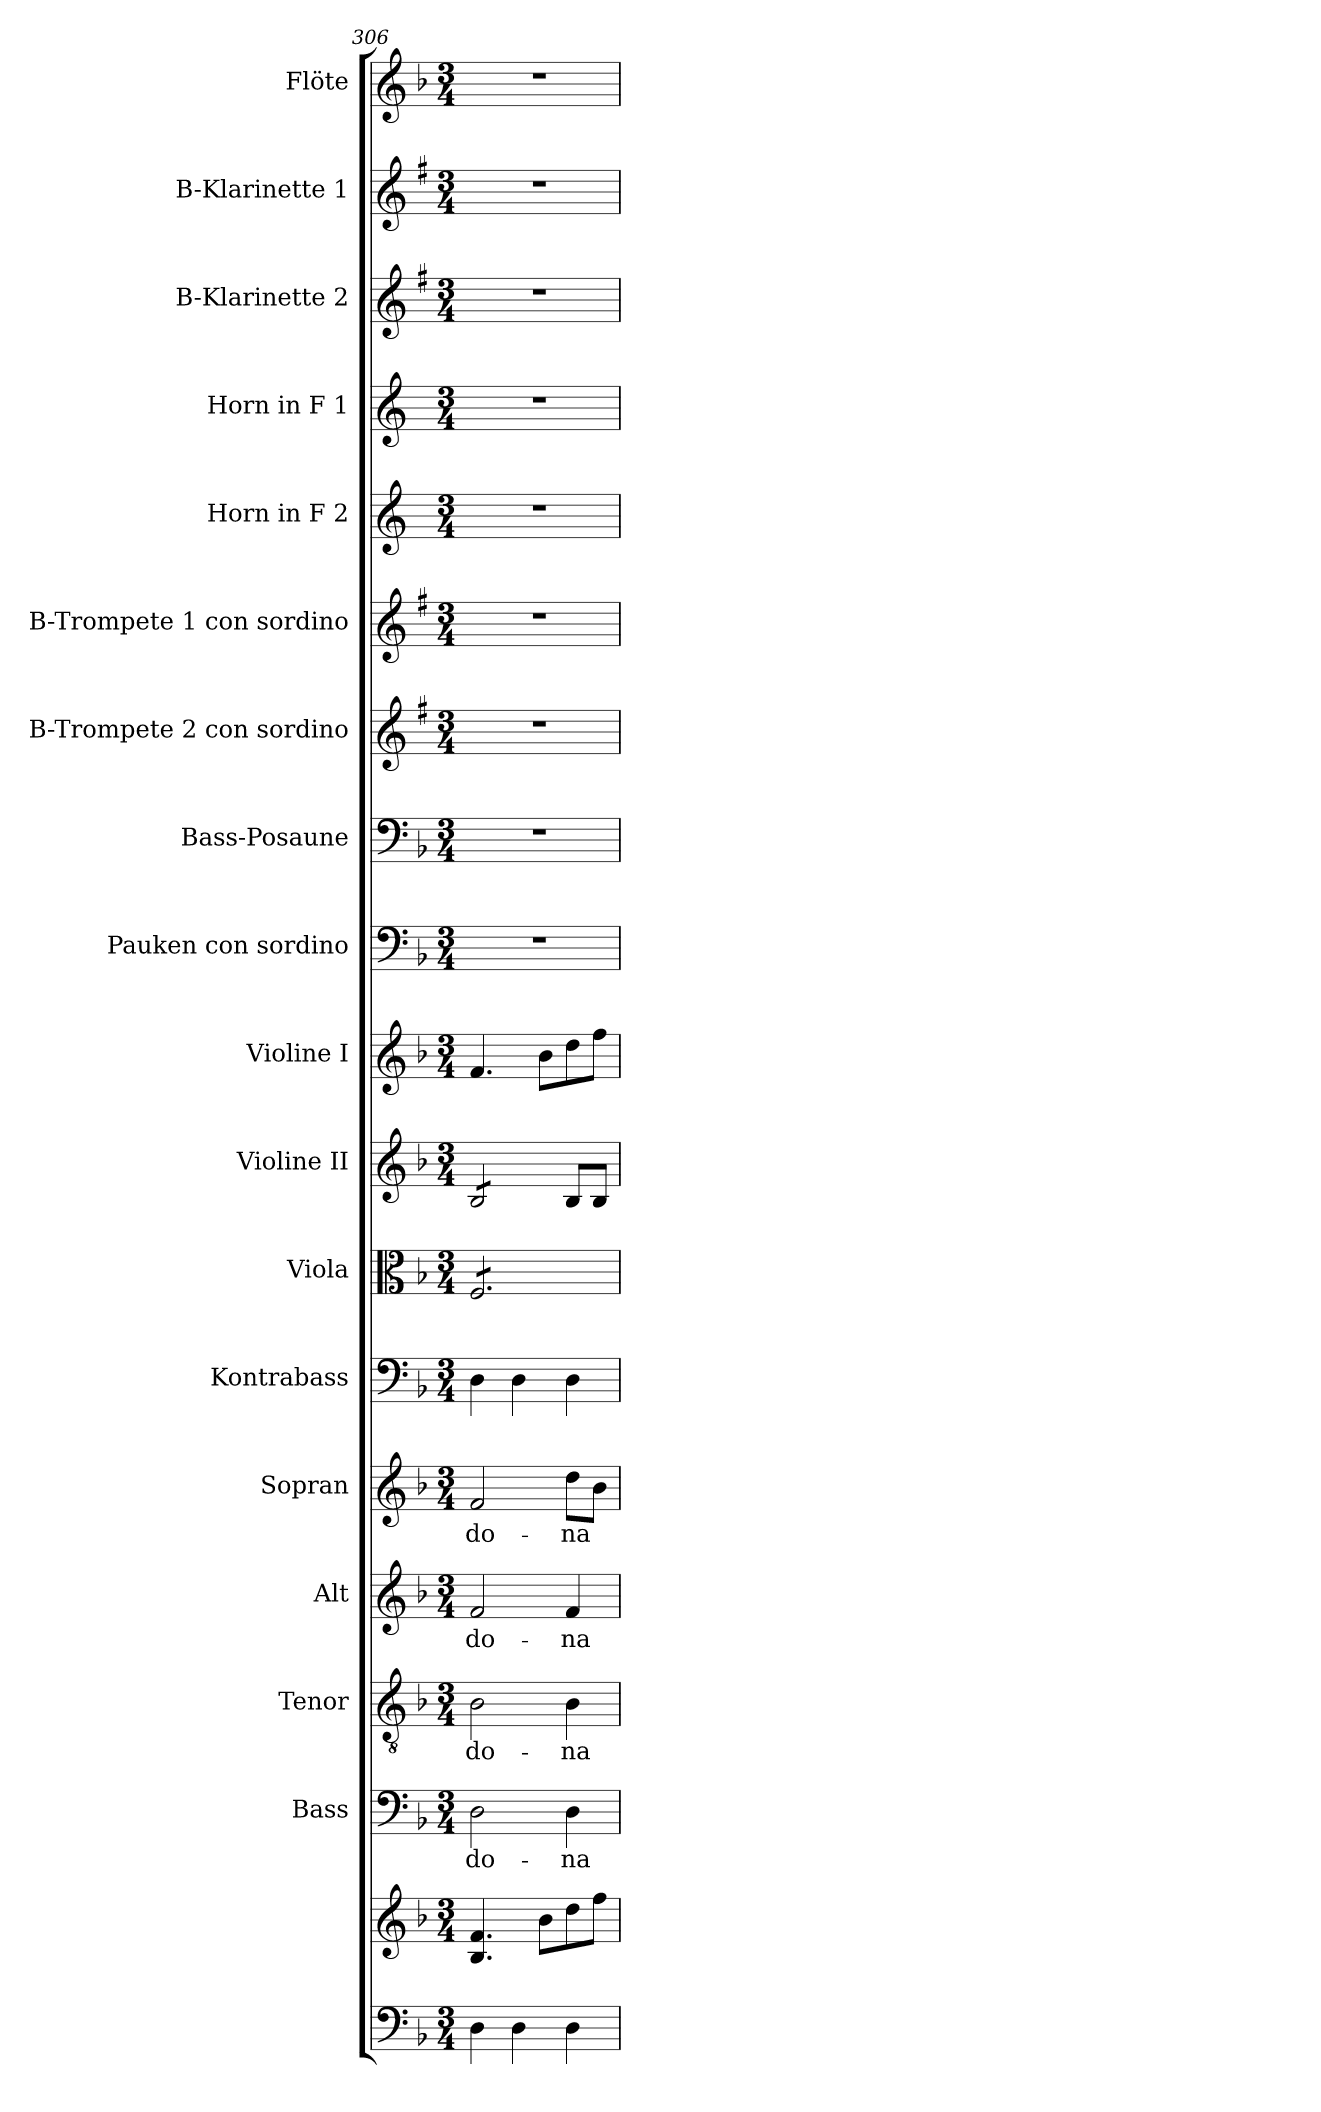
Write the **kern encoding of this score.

**kern	**kern	**kern	**text	**kern	**text	**kern	**text	**kern	**text	**kern	**kern	**kern	**kern	**kern	**kern	**kern	**kern	**kern	**kern	**kern	**kern	**kern
*part18	*part18	*part17	*part17	*part16	*part16	*part15	*part15	*part14	*part14	*part13	*part12	*part11	*part10	*part9	*part8	*part7	*part6	*part5	*part4	*part3	*part2	*part1
*staff19	*staff18	*staff17	*staff17	*staff16	*staff16	*staff15	*staff15	*staff14	*staff14	*staff13	*staff12	*staff11	*staff10	*staff9	*staff8	*staff7	*staff6	*staff5	*staff4	*staff3	*staff2	*staff1
*	*	*I"Bass	*	*I"Tenor	*	*I"Alt	*	*I"Sopran	*	*I"Kontrabass	*I"Viola	*I"Violine II	*I"Violine I	*I"Pauken con sordino	*I"Bass-Posaune	*I"B-Trompete 2 con sordino	*I"B-Trompete 1 con sordino	*I"Horn in F 2	*I"Horn in F 1	*I"B-Klarinette 2	*I"B-Klarinette 1	*I"Flöte
*	*	*I'B.	*	*I'T.	*	*I'A.	*	*I'S.	*	*I'Kb.	*I'Vla.	*I'Vl. II	*I'Vl. I	*I'Pk.	*I'B. Pos.	*I'B Trp. 2	*I'B Trp. 1	*	*	*I'B Kl. 2	*I'B Kl. 1	*I'Fl.
*clefF4	*clefG2	*clefF4	*	*clefGv2	*	*clefG2	*	*clefG2	*	*clefF4	*clefC3	*clefG2	*clefG2	*clefF4	*clefF4	*clefG2	*clefG2	*clefG2	*clefG2	*clefG2	*clefG2	*clefG2
*	*	*	*	*	*	*	*	*	*	*ITrd7c12	*	*	*	*	*	*ITrd1c2	*ITrd1c2	*ITrd4c7	*ITrd4c7	*ITrd1c2	*ITrd1c2	*
*k[b-]	*k[b-]	*k[b-]	*	*k[b-]	*	*k[b-]	*	*k[b-]	*	*k[b-]	*k[b-]	*k[b-]	*k[b-]	*k[b-]	*k[b-]	*k[b-]	*k[b-]	*k[b-]	*k[b-]	*k[b-]	*k[b-]	*k[b-]
*F:	*F:	*F:	*	*F:	*	*F:	*	*F:	*	*F:	*F:	*F:	*F:	*F:	*F:	*F:	*F:	*F:	*F:	*F:	*F:	*F:
*M3/4	*M3/4	*M3/4	*	*M3/4	*	*M3/4	*	*M3/4	*	*M3/4	*M3/4	*M3/4	*M3/4	*M3/4	*M3/4	*M3/4	*M3/4	*M3/4	*M3/4	*M3/4	*M3/4	*M3/4
=306	=306	=306	=306	=306	=306	=306	=306	=306	=306	=306	=306	=306	=306	=306	=306	=306	=306	=306	=306	=306	=306	=306
!	!	!	!LO:LY:b	!	!LO:LY:b	!	!LO:LY:b	!	!LO:LY:b	!	!	!	!	!	!	!	!	!	!	!	!	!
*	*	*	*	*	*	*	*	*	*	*	*tremolo	*	*	*	*	*	*	*	*	*	*	*
*	*	*	*	*	*	*	*	*	*	*	*	*tremolo	*	*	*	*	*	*	*	*	*	*
4D\	4.B-/ 4.f/	2D\	do-	2B-\	do-	2f/	do-	2f/	do-	4DD\	8F/L	8B-/L	4.f/	2.r	2.r	2.r	2.r	2.r	2.r	2.r	2.r	2.r
.	.	.	.	.	.	.	.	.	.	.	8F/	8B-/	.	.	.	.	.	.	.	.	.	.
4D\	.	.	.	.	.	.	.	.	.	4DD\	8F/	8B-/	.	.	.	.	.	.	.	.	.	.
.	8b-\L	.	.	.	.	.	.	.	.	.	8F/	8B-/J	8b-\L	.	.	.	.	.	.	.	.	.
*	*	*	*	*	*	*	*	*	*	*	*	*Xtremolo	*	*	*	*	*	*	*	*	*	*
!	!	!	!LO:LY:b	!	!LO:LY:b	!	!LO:LY:b	!	!LO:LY:b	!	!	!	!	!	!	!	!	!	!	!	!	!
4D\	8dd\	4D\	-na	4B-\	-na	4f/	-na	8dd\L	-na	4DD\	8F/	8B-/L	8dd\	.	.	.	.	.	.	.	.	.
.	8ff\J	.	.	.	.	.	.	8b-\J	.	.	8F/J	8B-/J	8ff\J	.	.	.	.	.	.	.	.	.
*	*	*	*	*	*	*	*	*	*	*	*Xtremolo	*	*	*	*	*	*	*	*	*	*	*
=	=	=	=	=	=	=	=	=	=	=	=	=	=	=	=	=	=	=	=	=	=	=
*-	*-	*-	*-	*-	*-	*-	*-	*-	*-	*-	*-	*-	*-	*-	*-	*-	*-	*-	*-	*-	*-	*-
